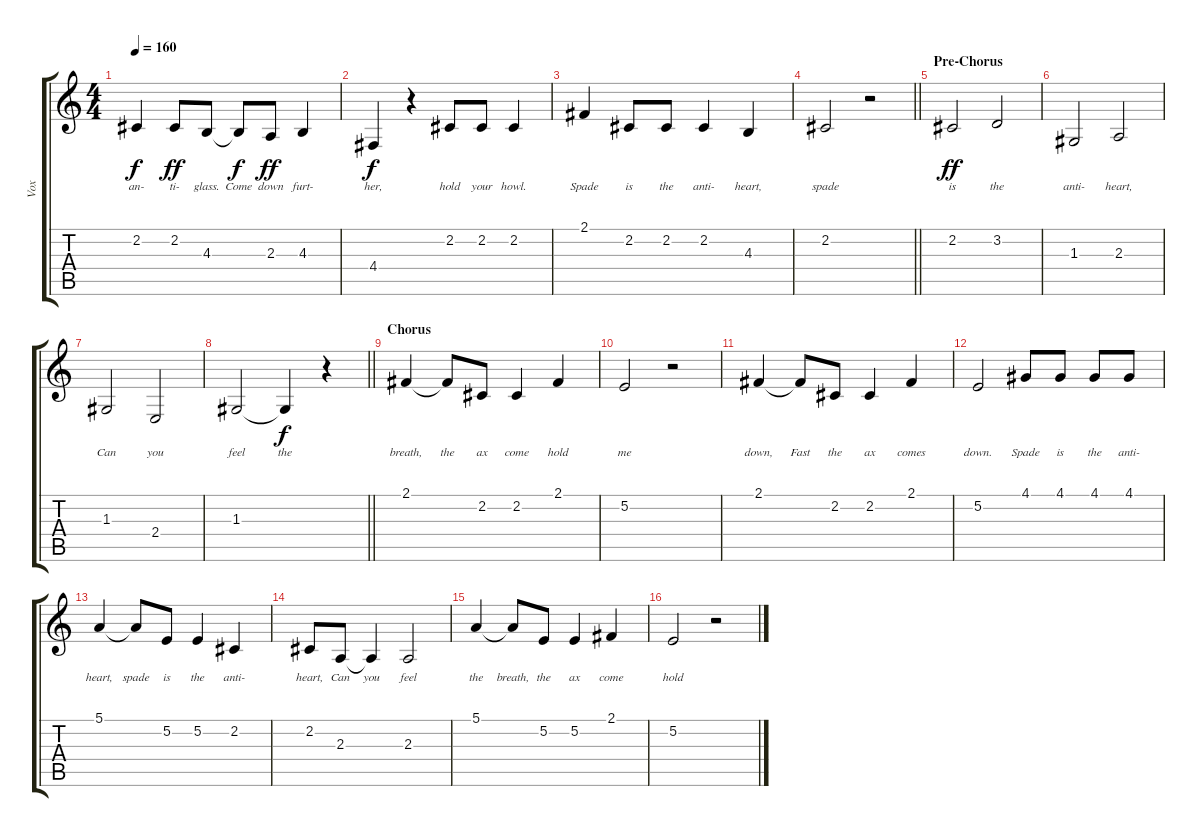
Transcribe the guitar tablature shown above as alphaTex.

\track ("Vox" "Vox") {instrument altosax}
\staff {score tabs}
\tuning (E4 B3 G3 D3 A2 D2) {hide}
\ts (4 4)
\tempo 160
\clef g2
\ks c
2.2.4{lyrics (0 "an-") lyrics (1 "") lyrics (2 "") lyrics (3 "") lyrics (4 "") dy f} 2.2.8{lyrics (0 "ti-") lyrics (1 "") lyrics (2 "") lyrics (3 "") lyrics (4 "") dy ff} 4.3.8{lyrics (0 "glass.") lyrics (1 "") lyrics (2 "") lyrics (3 "") lyrics (4 "")} 4.3{t}.8{lyrics (0 "Come") lyrics (1 "") lyrics (2 "") lyrics (3 "") lyrics (4 "") dy f} 2.3.8{lyrics (0 "down") lyrics (1 "") lyrics (2 "") lyrics (3 "") lyrics (4 "") dy ff} 4.3.4{lyrics (0 "furt-") lyrics (1 "") lyrics (2 "") lyrics (3 "") lyrics (4 "")} |
4.4.4{lyrics (0 "her,") lyrics (1 "") lyrics (2 "") lyrics (3 "") lyrics (4 "") dy f} r.4 2.2.8{lyrics (0 "hold") lyrics (1 "") lyrics (2 "") lyrics (3 "") lyrics (4 "")} 2.2.8{lyrics (0 "your") lyrics (1 "") lyrics (2 "") lyrics (3 "") lyrics (4 "")} 2.2.4{lyrics (0 "howl.") lyrics (1 "") lyrics (2 "") lyrics (3 "") lyrics (4 "")} |
2.1.4{lyrics (0 "Spade") lyrics (1 "") lyrics (2 "") lyrics (3 "") lyrics (4 "")} 2.2.8{lyrics (0 "is") lyrics (1 "") lyrics (2 "") lyrics (3 "") lyrics (4 "")} 2.2.8{lyrics (0 "the") lyrics (1 "") lyrics (2 "") lyrics (3 "") lyrics (4 "")} 2.2.4{lyrics (0 "anti-") lyrics (1 "") lyrics (2 "") lyrics (3 "") lyrics (4 "")} 4.3.4{lyrics (0 "heart,") lyrics (1 "") lyrics (2 "") lyrics (3 "") lyrics (4 "")} |
\barLineRight lightlight
2.2.2{lyrics (0 "spade") lyrics (1 "") lyrics (2 "") lyrics (3 "") lyrics (4 "")} r.2 |
\section ("" "Pre-Chorus")
2.2.2{lyrics (0 "is") lyrics (1 "") lyrics (2 "") lyrics (3 "") lyrics (4 "") dy ff} 3.2.2{lyrics (0 "the") lyrics (1 "") lyrics (2 "") lyrics (3 "") lyrics (4 "")} |
1.3.2{lyrics (0 "anti-") lyrics (1 "") lyrics (2 "") lyrics (3 "") lyrics (4 "")} 2.3.2{lyrics (0 "heart,") lyrics (1 "") lyrics (2 "") lyrics (3 "") lyrics (4 "")} |
1.3.2{lyrics (0 "Can") lyrics (1 "") lyrics (2 "") lyrics (3 "") lyrics (4 "")} 2.4.2{lyrics (0 "you") lyrics (1 "") lyrics (2 "") lyrics (3 "") lyrics (4 "")} |
\barLineRight lightlight
1.3.2{lyrics (0 "feel") lyrics (1 "") lyrics (2 "") lyrics (3 "") lyrics (4 "")} 1.3{t}.4{lyrics (0 "the") lyrics (1 "") lyrics (2 "") lyrics (3 "") lyrics (4 "") dy f} r.4 |
\section ("" "Chorus")
2.1.4{lyrics (0 "breath,") lyrics (1 "") lyrics (2 "") lyrics (3 "") lyrics (4 "")} 2.1{t}.8{lyrics (0 "the") lyrics (1 "") lyrics (2 "") lyrics (3 "") lyrics (4 "")} 2.2.8{lyrics (0 "ax") lyrics (1 "") lyrics (2 "") lyrics (3 "") lyrics (4 "")} 2.2.4{lyrics (0 "come") lyrics (1 "") lyrics (2 "") lyrics (3 "") lyrics (4 "")} 2.1.4{lyrics (0 "hold") lyrics (1 "") lyrics (2 "") lyrics (3 "") lyrics (4 "")} |
5.2.2{lyrics (0 "me") lyrics (1 "") lyrics (2 "") lyrics (3 "") lyrics (4 "")} r.2 |
2.1.4{lyrics (0 "down,") lyrics (1 "") lyrics (2 "") lyrics (3 "") lyrics (4 "")} 2.1{t}.8{lyrics (0 "Fast") lyrics (1 "") lyrics (2 "") lyrics (3 "") lyrics (4 "")} 2.2.8{lyrics (0 "the") lyrics (1 "") lyrics (2 "") lyrics (3 "") lyrics (4 "")} 2.2.4{lyrics (0 "ax") lyrics (1 "") lyrics (2 "") lyrics (3 "") lyrics (4 "")} 2.1.4{lyrics (0 "comes") lyrics (1 "") lyrics (2 "") lyrics (3 "") lyrics (4 "")} |
5.2.2{lyrics (0 "down.") lyrics (1 "") lyrics (2 "") lyrics (3 "") lyrics (4 "")} 4.1.8{lyrics (0 "Spade") lyrics (1 "") lyrics (2 "") lyrics (3 "") lyrics (4 "")} 4.1.8{lyrics (0 "is") lyrics (1 "") lyrics (2 "") lyrics (3 "") lyrics (4 "")} 4.1.8{lyrics (0 "the") lyrics (1 "") lyrics (2 "") lyrics (3 "") lyrics (4 "")} 4.1.8{lyrics (0 "anti-") lyrics (1 "") lyrics (2 "") lyrics (3 "") lyrics (4 "")} |
5.1.4{lyrics (0 "heart,") lyrics (1 "") lyrics (2 "") lyrics (3 "") lyrics (4 "")} 5.1{t}.8{lyrics (0 "spade") lyrics (1 "") lyrics (2 "") lyrics (3 "") lyrics (4 "")} 5.2.8{lyrics (0 "is") lyrics (1 "") lyrics (2 "") lyrics (3 "") lyrics (4 "")} 5.2.4{lyrics (0 "the") lyrics (1 "") lyrics (2 "") lyrics (3 "") lyrics (4 "")} 2.2.4{lyrics (0 "anti-") lyrics (1 "") lyrics (2 "") lyrics (3 "") lyrics (4 "")} |
2.2.8{lyrics (0 "heart,") lyrics (1 "") lyrics (2 "") lyrics (3 "") lyrics (4 "")} 2.3.8{lyrics (0 "Can") lyrics (1 "") lyrics (2 "") lyrics (3 "") lyrics (4 "")} 2.3{t}.4{lyrics (0 "you") lyrics (1 "") lyrics (2 "") lyrics (3 "") lyrics (4 "")} 2.3.2{lyrics (0 "feel") lyrics (1 "") lyrics (2 "") lyrics (3 "") lyrics (4 "")} |
5.1.4{lyrics (0 "the") lyrics (1 "") lyrics (2 "") lyrics (3 "") lyrics (4 "")} 5.1{t}.8{lyrics (0 "breath,") lyrics (1 "") lyrics (2 "") lyrics (3 "") lyrics (4 "")} 5.2.8{lyrics (0 "the") lyrics (1 "") lyrics (2 "") lyrics (3 "") lyrics (4 "")} 5.2.4{lyrics (0 "ax") lyrics (1 "") lyrics (2 "") lyrics (3 "") lyrics (4 "")} 2.1.4{lyrics (0 "come") lyrics (1 "") lyrics (2 "") lyrics (3 "") lyrics (4 "")} |
5.2.2{lyrics (0 "hold") lyrics (1 "") lyrics (2 "") lyrics (3 "") lyrics (4 "")} r.2
